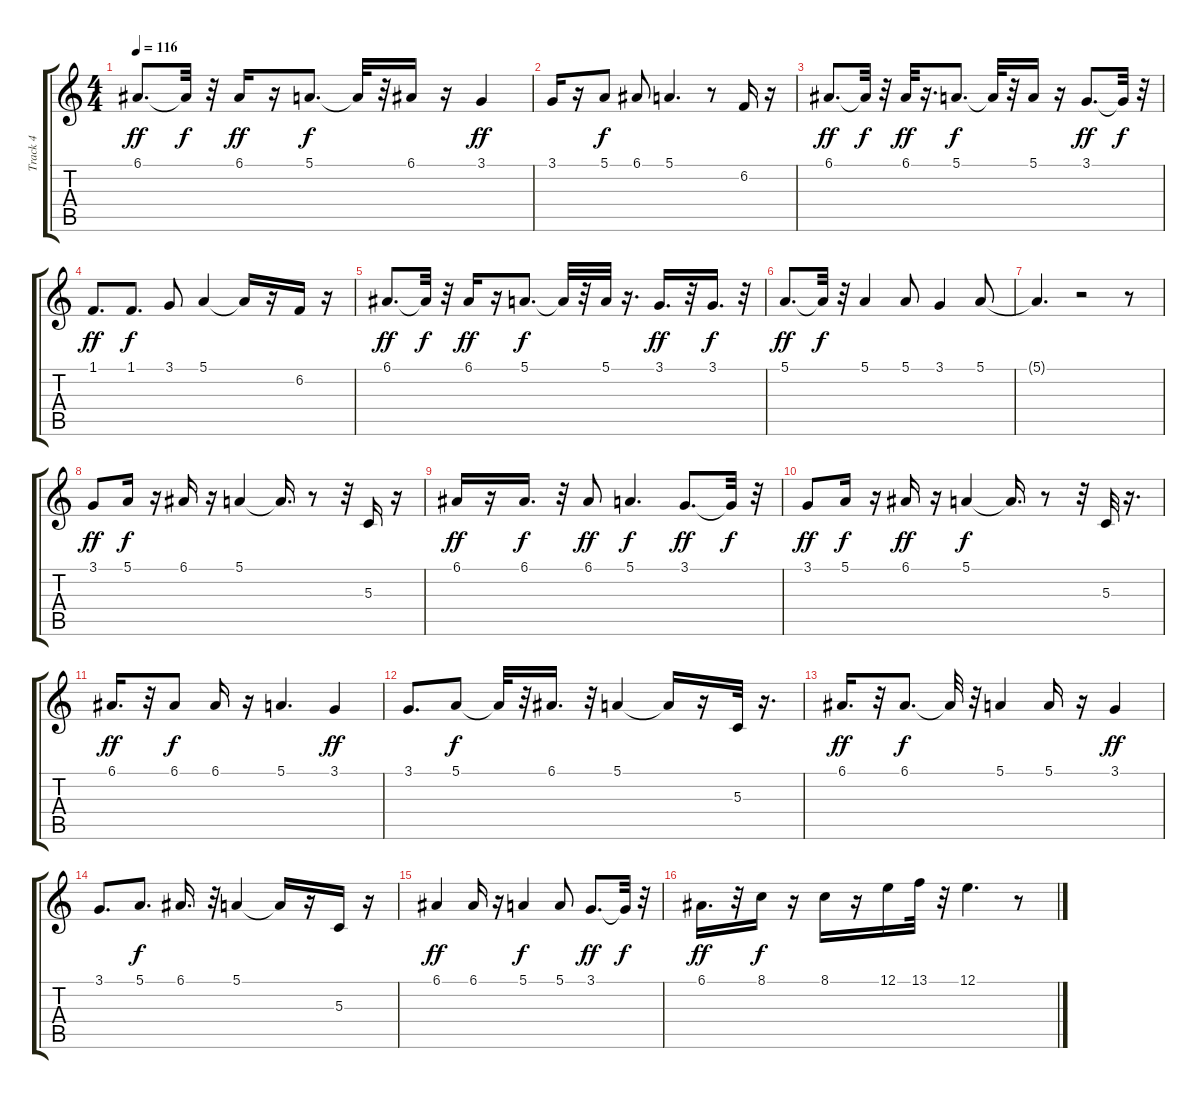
\track ("Track 4" "Track 4") {instrument oboe}
\staff {score tabs}
\tuning (E4 B3 G3 D3 A2 E2) {hide}
\ts (4 4)
\tempo 116
\clef g2
\ks c
6.1.8{d dy ff} 6.1{t}.32{dy f} r.32 6.1.16{dy ff} r.16 5.1.8{d dy f} 5.1{t}.32 r.32 6.1.16 r.16 3.1.4{dy ff} |
3.1.16 r.16 5.1.8{dy f} 6.1.8 5.1.4{d} r.8 6.2.16 r.16 |
6.1.8{d dy ff} 6.1{t}.32{dy f} r.32 6.1.32{dy ff} r.16{d} 5.1.8{d dy f} 5.1{t}.32 r.32 5.1.16 r.16 3.1.8{d dy ff} 3.1{t}.32{dy f} r.32 |
1.1.8{d dy ff} 1.1.8{d dy f} 3.1.8 5.1.4 5.1{t}.16 r.16 6.2.16 r.16 |
6.1.8{d dy ff} 6.1{t}.32{dy f} r.32 6.1.16{dy ff} r.16 5.1.8{d dy f} 5.1{t}.32 r.32 5.1.32 r.16{d} 3.1.16{d dy ff} r.32 3.1.16{d dy f} r.32 |
5.1.8{d dy ff} 5.1{t}.32{dy f} r.32 5.1.4 5.1.8 3.1.4 5.1.8 |
5.1{t}.4{d} r.2 r.8 |
3.1.8{dy ff} 5.1.16{dy f} r.16 6.1.16 r.16 5.1.4 5.1{t}.16{d} r.8 r.32 5.3.16 r.16 |
6.1.16{dy ff} r.16 6.1.16{d dy f} r.32 6.1.8{dy ff} 5.1.4{d dy f} 3.1.8{d dy ff} 3.1{t}.32{dy f} r.32 |
3.1.8{dy ff} 5.1.16{dy f} r.16 6.1.16{dy ff} r.16 5.1.4{dy f} 5.1{t}.16{d} r.8 r.32 5.3.32 r.16{d} |
6.1.16{d dy ff} r.32 6.1.8{dy f} 6.1.16 r.16 5.1.4{d} 3.1.4{dy ff} |
3.1.8{d} 5.1.8{dy f} 5.1{t}.32 r.32 6.1.16{d} r.32 5.1.4 5.1{t}.16 r.16 5.3.32 r.16{d} |
6.1.16{d dy ff} r.32 6.1.8{d dy f} 6.1{t}.32 r.32 5.1.4 5.1.16 r.16 3.1.4{dy ff} |
3.1.8{d} 5.1.8{d dy f} 6.1.16{d} r.32 5.1.4 5.1{t}.16 r.16 5.3.16 r.16 |
6.1.4{dy ff} 6.1.16 r.16 5.1.4{dy f} 5.1.8 3.1.8{d dy ff} 3.1{t}.32{dy f} r.32 |
6.1.16{d dy ff} r.32 8.1.16{dy f} r.16 8.1.16 r.16 12.1.16 13.1.32 r.32 12.1.4{d} r.8
